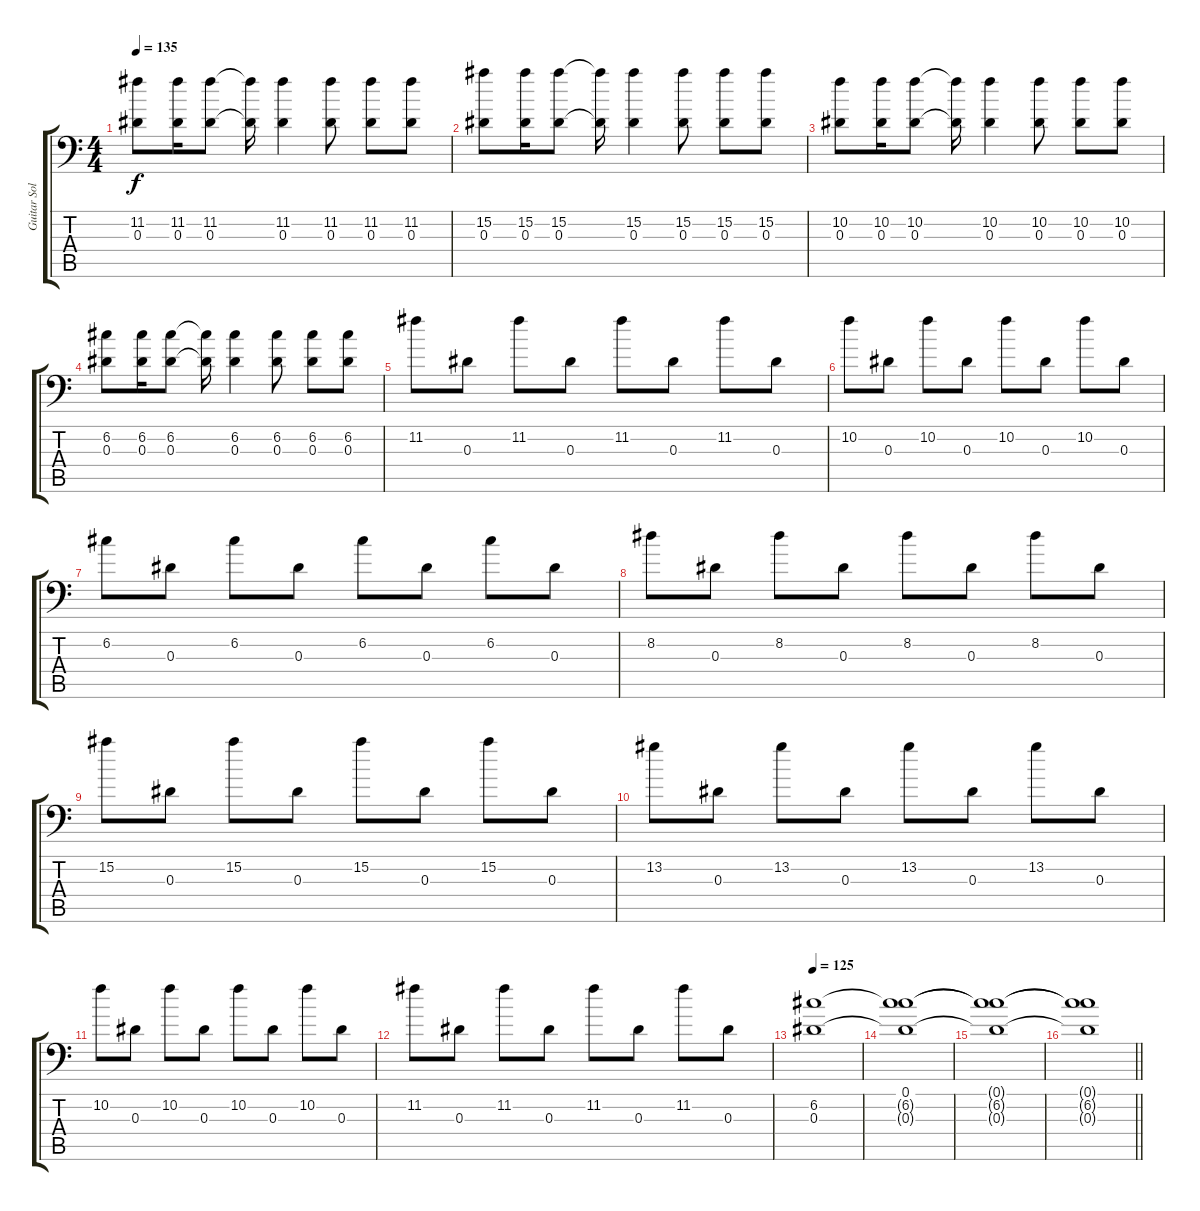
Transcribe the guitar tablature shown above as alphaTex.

\track ("Guitar Solo" "Guitar Sol") {instrument distortionguitar}
\staff {score tabs}
\tuning (C4 G3 Eb3 Bb2 F2 Bb1) {hide}
\ts (4 4)
\tempo 135
\clef f4
\ks c
(11.2 0.3).8{dy f} (11.2 0.3).16 (11.2 0.3).8 (11.2{t} 0.3{t}).16 (11.2 0.3).4 (11.2 0.3).8 (11.2 0.3).8 (11.2 0.3).8 |
(15.2 0.3).8 (15.2 0.3).16 (15.2 0.3).8 (15.2{t} 0.3{t}).16 (15.2 0.3).4 (15.2 0.3).8 (15.2 0.3).8 (15.2 0.3).8 |
(10.2 0.3).8 (10.2 0.3).16 (10.2 0.3).8 (10.2{t} 0.3{t}).16 (10.2 0.3).4 (10.2 0.3).8 (10.2 0.3).8 (10.2 0.3).8 |
(6.2 0.3).8 (6.2 0.3).16 (6.2 0.3).8 (6.2{t} 0.3{t}).16 (6.2 0.3).4 (6.2 0.3).8 (6.2 0.3).8 (6.2 0.3).8 |
11.2.8 0.3.8 11.2.8 0.3.8 11.2.8 0.3.8 11.2.8 0.3.8 |
10.2.8 0.3.8 10.2.8 0.3.8 10.2.8 0.3.8 10.2.8 0.3.8 |
6.2.8 0.3.8 6.2.8 0.3.8 6.2.8 0.3.8 6.2.8 0.3.8 |
8.2.8 0.3.8 8.2.8 0.3.8 8.2.8 0.3.8 8.2.8 0.3.8 |
15.2.8 0.3.8 15.2.8 0.3.8 15.2.8 0.3.8 15.2.8 0.3.8 |
13.2.8 0.3.8 13.2.8 0.3.8 13.2.8 0.3.8 13.2.8 0.3.8 |
10.2.8 0.3.8 10.2.8 0.3.8 10.2.8 0.3.8 10.2.8 0.3.8 |
11.2.8 0.3.8 11.2.8 0.3.8 11.2.8 0.3.8 11.2.8 0.3.8 |
\tempo 125
(6.2 0.3).1 |
(0.1 6.2{t} 0.3{t}).1 |
(0.1{t} 6.2{t} 0.3{t}).1 |
\barLineRight lightlight
(0.1{t} 6.2{t} 0.3{t}).1
